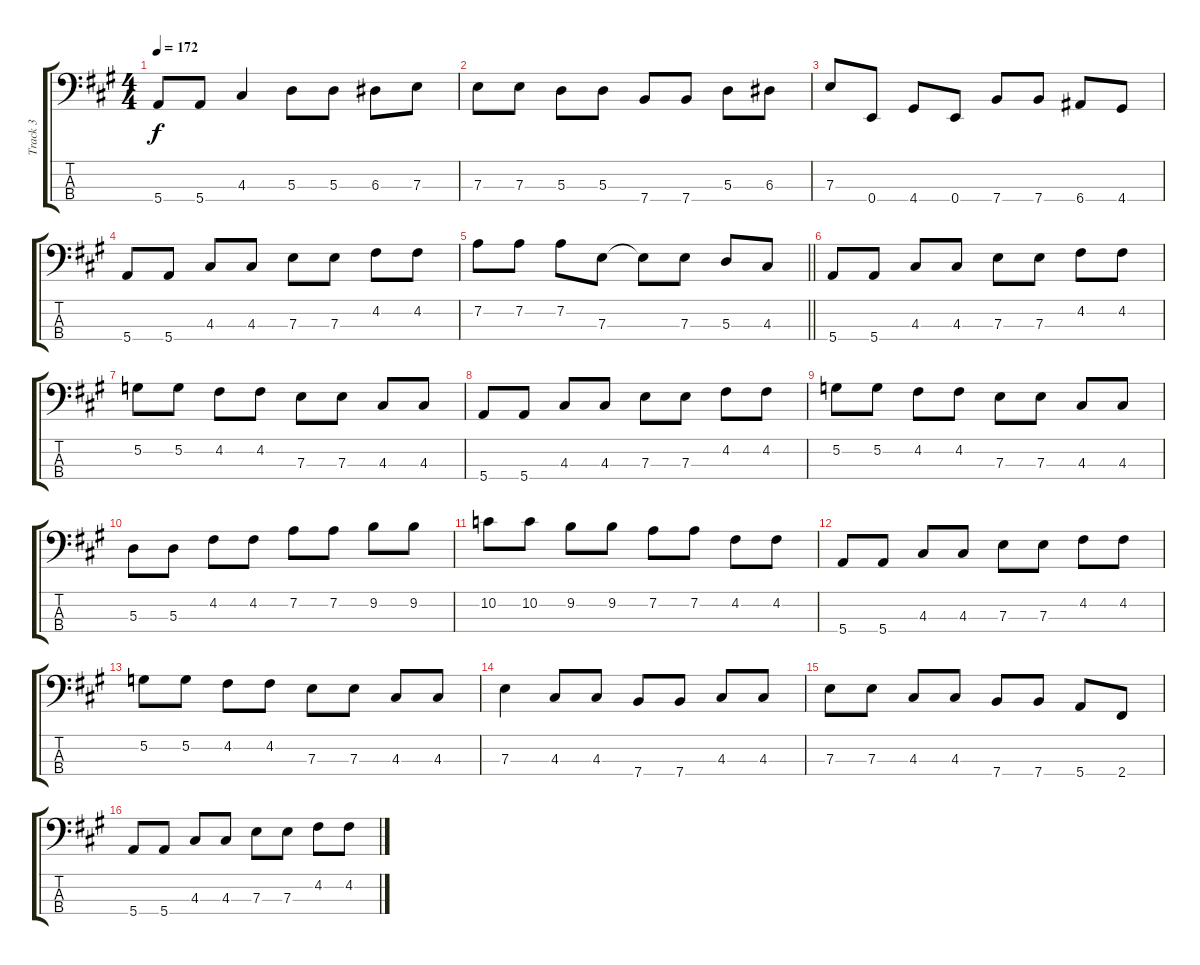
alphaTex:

\track ("Track 3" "Track 3") {instrument electricbassfinger}
\staff {score tabs}
\tuning (G2 D2 A1 E1) {hide}
\ts (4 4)
\tempo 172
\clef f4
\ks a
5.4.8{dy f} 5.4.8 4.3.4 5.3.8 5.3.8 6.3.8 7.3.8 |
7.3.8 7.3.8 5.3.8 5.3.8 7.4.8 7.4.8 5.3.8 6.3.8 |
7.3.8 0.4.8 4.4.8 0.4.8 7.4.8 7.4.8 6.4.8 4.4.8 |
5.4.8 5.4.8 4.3.8 4.3.8 7.3.8 7.3.8 4.2.8 4.2.8 |
\barLineRight lightlight
7.2.8 7.2.8 7.2.8 7.3.8 7.3{t}.8 7.3.8 5.3.8 4.3.8 |
5.4.8 5.4.8 4.3.8 4.3.8 7.3.8 7.3.8 4.2.8 4.2.8 |
5.2.8 5.2.8 4.2.8 4.2.8 7.3.8 7.3.8 4.3.8 4.3.8 |
5.4.8 5.4.8 4.3.8 4.3.8 7.3.8 7.3.8 4.2.8 4.2.8 |
5.2.8 5.2.8 4.2.8 4.2.8 7.3.8 7.3.8 4.3.8 4.3.8 |
5.3.8 5.3.8 4.2.8 4.2.8 7.2.8 7.2.8 9.2.8 9.2.8 |
10.2.8 10.2.8 9.2.8 9.2.8 7.2.8 7.2.8 4.2.8 4.2.8 |
5.4.8 5.4.8 4.3.8 4.3.8 7.3.8 7.3.8 4.2.8 4.2.8 |
5.2.8 5.2.8 4.2.8 4.2.8 7.3.8 7.3.8 4.3.8 4.3.8 |
7.3.4 4.3.8 4.3.8 7.4.8 7.4.8 4.3.8 4.3.8 |
7.3.8 7.3.8 4.3.8 4.3.8 7.4.8 7.4.8 5.4.8 2.4.8 |
5.4.8 5.4.8 4.3.8 4.3.8 7.3.8 7.3.8 4.2.8 4.2.8
